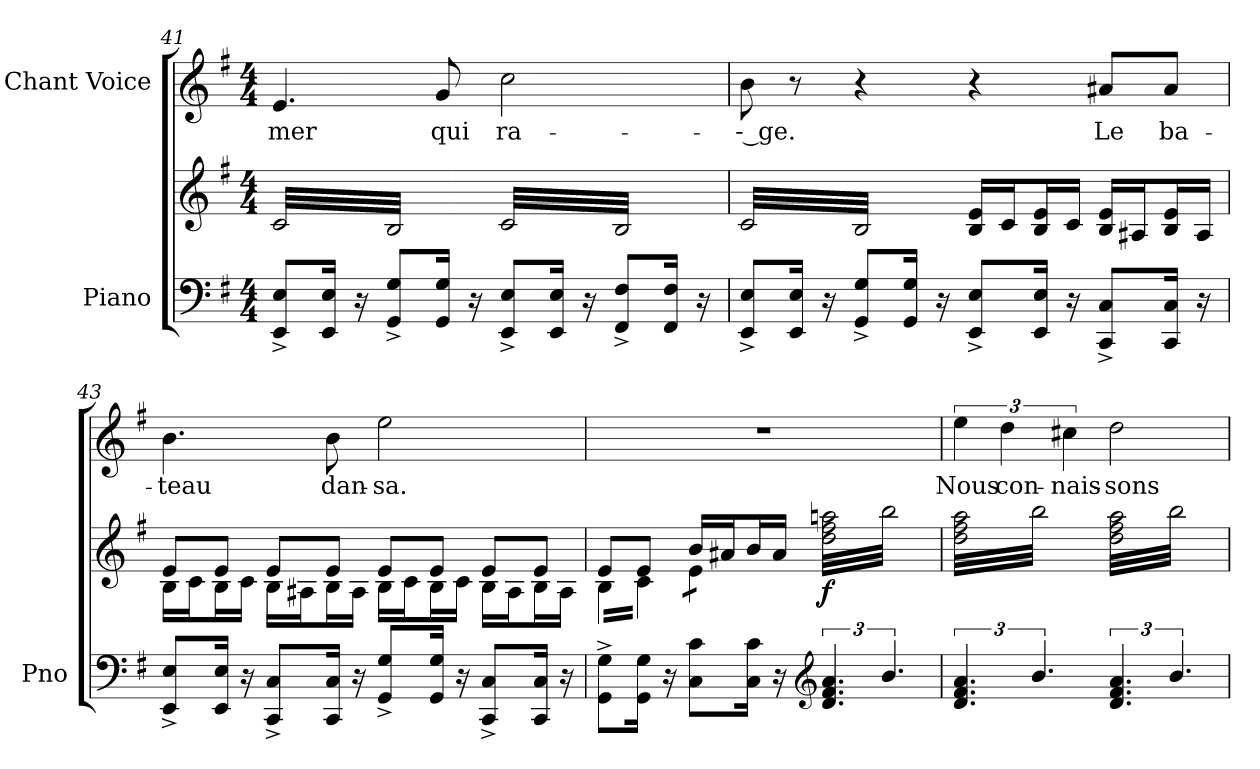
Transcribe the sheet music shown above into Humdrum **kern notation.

**kern	**kern	**dynam	**kern	**text
*part2	*part2	*part2	*part1	*part1
*staff3	*staff2	*staff2/3	*staff1	*staff1
*I"Piano	*	*	*I"Chant Voice	*
*I'Pno	*	*	*	*
*clefF4	*clefG2	*	*clefG2	*
*k[f#]	*k[f#]	*	*k[f#]	*
*M4/4	*M4/4	*	*M4/4	*
=41	=41	=41	=41	=41
!	!	!	!	!LO:LY:b
*	*tremolo	*	*	*
8EE/^ 8E/^L	32c/LLL	.	4.e/	mer
.	32B/	.	.	.
.	32c/	.	.	.
.	32B/	.	.	.
16EE/ 16E/Jk	32c/	.	.	.
.	32B/	.	.	.
16r	32c/	.	.	.
.	32B/	.	.	.
8GG/^ 8G/^L	32c/	.	.	.
.	32B/	.	.	.
.	32c/	.	.	.
.	32B/	.	.	.
!	!	!	!	!LO:LY:b
16GG/ 16G/Jk	32c/	.	8g/	qui
.	32B/	.	.	.
16r	32c/	.	.	.
.	32B/JJJ	.	.	.
!	!	!	!	!LO:LY:b
8EE/^ 8E/^L	32c/LLL	.	2cc\	ra-
.	32B/	.	.	.
.	32c/	.	.	.
.	32B/	.	.	.
16EE/ 16E/Jk	32c/	.	.	.
.	32B/	.	.	.
16r	32c/	.	.	.
.	32B/	.	.	.
8FF#/^ 8F#/^L	32c/	.	.	.
.	32B/	.	.	.
.	32c/	.	.	.
.	32B/	.	.	.
16FF#/ 16F#/Jk	32c/	.	.	.
.	32B/	.	.	.
16r	32c/	.	.	.
.	32B/JJJ	.	.	.
!!LO:PB:g=z
=42	=42	=42	=42	=42
!	!	!	!	!LO:LY:b
8EE/^ 8E/^L	32c/LLL	.	8b\	-- ge.
.	32B/	.	.	.
.	32c/	.	.	.
.	32B/	.	.	.
16EE/ 16E/Jk	32c/	.	8r	.
.	32B/	.	.	.
16r	32c/	.	.	.
.	32B/	.	.	.
8GG/^ 8G/^L	32c/	.	4r	.
.	32B/	.	.	.
.	32c/	.	.	.
.	32B/	.	.	.
16GG/ 16G/Jk	32c/	.	.	.
.	32B/	.	.	.
16r	32c/	.	.	.
.	32B/JJJ	.	.	.
*	*Xtremolo	*	*	*
8EE/^ 8E/^L	16B/ 16e/LL	.	4r	.
.	.	.	.	.
.	16c/J	.	.	.
.	.	.	.	.
16EE/ 16E/Jk	16B/ 16e/L	.	.	.
.	.	.	.	.
16r	16c/JJ	.	.	.
.	.	.	.	.
!	!	!	!	!LO:LY:b
8CC/^ 8C/^L	16B/ 16e/LL	.	8a#X/L	Le
.	16A#X/J	.	.	.
!	!	!	!	!LO:LY:b
16CC/ 16C/Jk	16B/ 16e/L	.	8a#/J	ba-
16r	16A#/JJ	.	.	.
=43	=43	=43	=43	=43
*	*^	*	*	*
!	!	!	!	!	!LO:LY:b
8EE/^ 8E/^L	8e/L	16B\LL	.	4.b\	-teau
.	.	16c\J	.	.	.
16EE/ 16E/Jk	8e/J	16B\L	.	.	.
16r	.	16c\JJ	.	.	.
8CC/^ 8C/^L	8e/L	16B\LL	.	.	.
.	.	16A#X\J	.	.	.
!	!	!	!	!	!LO:LY:b
16CC/ 16C/Jk	8e/J	16B\L	.	8b\	dan-
16r	.	16A#\JJ	.	.	.
!	!	!	!	!	!LO:LY:b
8GG/^ 8G/^L	8e/L	16B\LL	.	2ee\	-sa.
.	.	16c\J	.	.	.
16GG/ 16G/Jk	8e/J	16B\L	.	.	.
16r	.	16c\JJ	.	.	.
8CC/^ 8C/^L	8e/L	16B\LL	.	.	.
.	.	16A#\J	.	.	.
16CC/ 16C/Jk	8e/J	16B\L	.	.	.
16r	.	16A#\JJ	.	.	.
!!LO:LB:g=z
=44	=44	=44	=44	=44	=44
8GG\^ 8G\^L	8e/L	16B\LL	.	1r	.
.	.	16c\J	.	.	.
16GG\ 16G\Jk	8e/J	16B\L	.	.	.
16r	.	16c\JJ	.	.	.
8C\ 8c\L	16b/LL	8e\L	.	.	.
.	16a#X/J	.	.	.	.
16C\ 16c\Jk	16b/L	8e\J	.	.	.
16r	16a#/JJ	.	.	.	.
*clefG2	*	*	*	*	*
!	!	!	!LO:DY:b	!	!
*	*tremolo	*	*	*	*
6.d/ 6.f#/ 6.a/	32dd\ 32ff#\ 32aan\LLL	2ryy	f	.	.
.	32bb\	.	.	.	.
.	32dd\ 32ff#\ 32aan\	.	.	.	.
.	32bb\	.	.	.	.
.	32dd\ 32ff#\ 32aan\	.	.	.	.
.	32bb\	.	.	.	.
.	32dd\ 32ff#\ 32aan\	.	.	.	.
.	32bb\	.	.	.	.
6.b/	32dd\ 32ff#\ 32aan\	.	.	.	.
.	32bb\	.	.	.	.
.	32dd\ 32ff#\ 32aan\	.	.	.	.
.	32bb\	.	.	.	.
.	32dd\ 32ff#\ 32aan\	.	.	.	.
.	32bb\	.	.	.	.
.	32dd\ 32ff#\ 32aan\	.	.	.	.
.	32bb\JJJ	.	.	.	.
*	*v	*v	*	*	*
=45	=45	=45	=45	=45
!	!	!	!	!LO:LY:b
6.d/ 6.f#/ 6.a/	32dd\ 32ff#\ 32aa\LLL	.	6ee\	Nous
.	32bb\	.	.	.
.	32dd\ 32ff#\ 32aa\	.	.	.
.	32bb\	.	.	.
.	32dd\ 32ff#\ 32aa\	.	.	.
.	32bb\	.	.	.
!	!	!	!	!LO:LY:b
.	.	.	6dd\	con-
.	32dd\ 32ff#\ 32aa\	.	.	.
.	32bb\	.	.	.
6.b/	32dd\ 32ff#\ 32aa\	.	.	.
.	32bb\	.	.	.
.	32dd\ 32ff#\ 32aa\	.	.	.
!	!	!	!	!LO:LY:b
.	.	.	6cc#X\	-nais-
.	32bb\	.	.	.
.	32dd\ 32ff#\ 32aa\	.	.	.
.	32bb\	.	.	.
.	32dd\ 32ff#\ 32aa\	.	.	.
.	32bb\JJJ	.	.	.
!	!	!	!	!LO:LY:b
6.d/ 6.f#/ 6.a/	32dd\ 32ff#\ 32aa\LLL	.	2dd\	-sons
.	32bb\	.	.	.
.	32dd\ 32ff#\ 32aa\	.	.	.
.	32bb\	.	.	.
.	32dd\ 32ff#\ 32aa\	.	.	.
.	32bb\	.	.	.
.	32dd\ 32ff#\ 32aa\	.	.	.
.	32bb\	.	.	.
6.b/	32dd\ 32ff#\ 32aa\	.	.	.
.	32bb\	.	.	.
.	32dd\ 32ff#\ 32aa\	.	.	.
.	32bb\	.	.	.
.	32dd\ 32ff#\ 32aa\	.	.	.
.	32bb\	.	.	.
.	32dd\ 32ff#\ 32aa\	.	.	.
.	32bb\JJJ	.	.	.
*	*Xtremolo	*	*	*
.	.	.	.	.
.	.	.	.	.
.	.	.	.	.
.	.	.	.	.
.	.	.	.	.
.	.	.	.	.
.	.	.	.	.
.	.	.	.	.
=	=	=	=	=
*-	*-	*-	*-	*-
